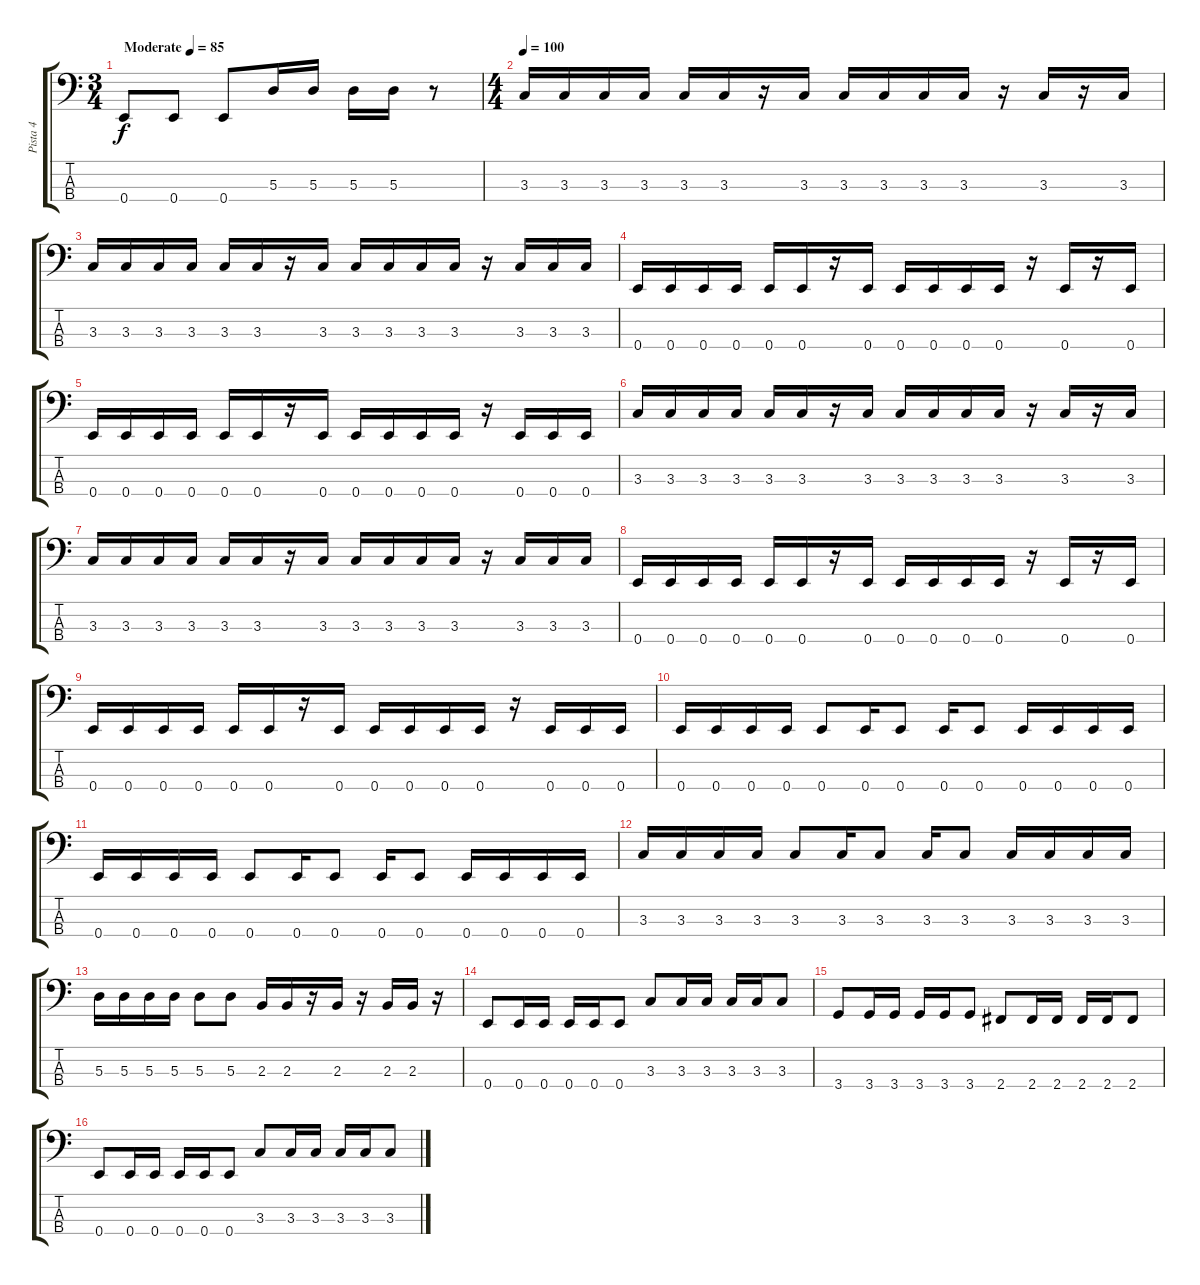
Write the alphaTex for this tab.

\track ("Pista 4" "Pista 4") {instrument electricbassfinger}
\staff {score tabs}
\tuning (G2 D2 A1 E1) {hide}
\ts (3 4)
\tempo (85 "Moderate")
\clef f4
\ks c
0.4.8{dy f instrument electricbassfinger} 0.4.8 0.4.8 5.3.16 5.3.16 5.3.16 5.3.16 r.8 |
\ts (4 4)
\tempo 100
3.3.16 3.3.16 3.3.16 3.3.16 3.3.16 3.3.16 r.16 3.3.16 3.3.16 3.3.16 3.3.16 3.3.16 r.16 3.3.16 r.16 3.3.16 |
3.3.16 3.3.16 3.3.16 3.3.16 3.3.16 3.3.16 r.16 3.3.16 3.3.16 3.3.16 3.3.16 3.3.16 r.16 3.3.16 3.3.16 3.3.16 |
0.4.16 0.4.16 0.4.16 0.4.16 0.4.16 0.4.16 r.16 0.4.16 0.4.16 0.4.16 0.4.16 0.4.16 r.16 0.4.16 r.16 0.4.16 |
0.4.16 0.4.16 0.4.16 0.4.16 0.4.16 0.4.16 r.16 0.4.16 0.4.16 0.4.16 0.4.16 0.4.16 r.16 0.4.16 0.4.16 0.4.16 |
3.3.16 3.3.16 3.3.16 3.3.16 3.3.16 3.3.16 r.16 3.3.16 3.3.16 3.3.16 3.3.16 3.3.16 r.16 3.3.16 r.16 3.3.16 |
3.3.16 3.3.16 3.3.16 3.3.16 3.3.16 3.3.16 r.16 3.3.16 3.3.16 3.3.16 3.3.16 3.3.16 r.16 3.3.16 3.3.16 3.3.16 |
0.4.16 0.4.16 0.4.16 0.4.16 0.4.16 0.4.16 r.16 0.4.16 0.4.16 0.4.16 0.4.16 0.4.16 r.16 0.4.16 r.16 0.4.16 |
0.4.16 0.4.16 0.4.16 0.4.16 0.4.16 0.4.16 r.16 0.4.16 0.4.16 0.4.16 0.4.16 0.4.16 r.16 0.4.16 0.4.16 0.4.16 |
0.4.16 0.4.16 0.4.16 0.4.16 0.4.8 0.4.16 0.4.8 0.4.16 0.4.8 0.4.16 0.4.16 0.4.16 0.4.16 |
0.4.16 0.4.16 0.4.16 0.4.16 0.4.8 0.4.16 0.4.8 0.4.16 0.4.8 0.4.16 0.4.16 0.4.16 0.4.16 |
3.3.16 3.3.16 3.3.16 3.3.16 3.3.8 3.3.16 3.3.8 3.3.16 3.3.8 3.3.16 3.3.16 3.3.16 3.3.16 |
5.3.16 5.3.16 5.3.16 5.3.16 5.3.8 5.3.8 2.3.16 2.3.16 r.16 2.3.16 r.16 2.3.16 2.3.16 r.16 |
0.4.8 0.4.16 0.4.16 0.4.16 0.4.16 0.4.8 3.3.8 3.3.16 3.3.16 3.3.16 3.3.16 3.3.8 |
3.4.8 3.4.16 3.4.16 3.4.16 3.4.16 3.4.8 2.4.8 2.4.16 2.4.16 2.4.16 2.4.16 2.4.8 |
0.4.8 0.4.16 0.4.16 0.4.16 0.4.16 0.4.8 3.3.8 3.3.16 3.3.16 3.3.16 3.3.16 3.3.8
